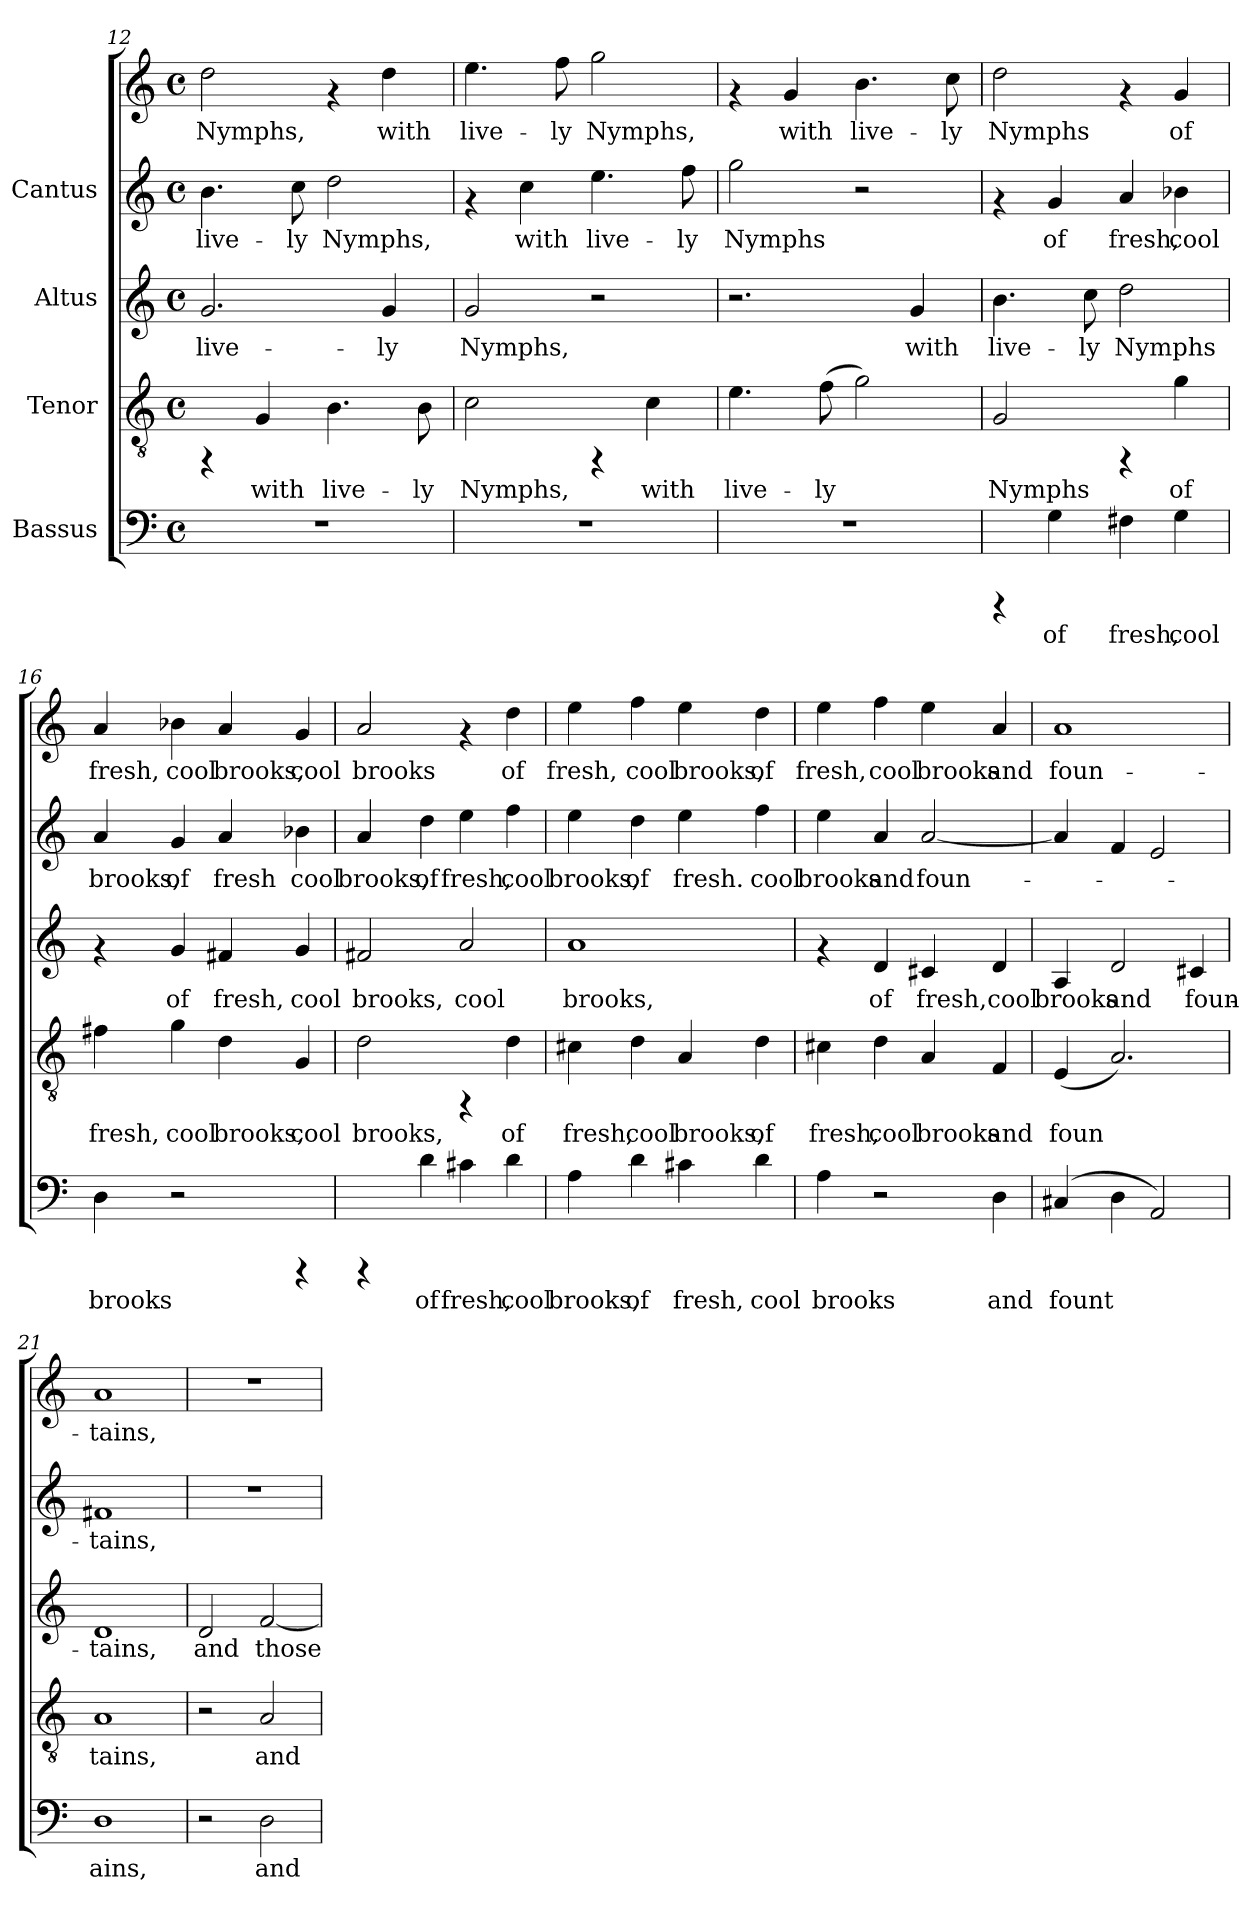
**kern	**text	**kern	**text	**kern	**text	**kern	**text	**kern	**text
*part4	*part4	*part3	*part3	*part2	*part2	*part1	*part1	*part1	*part1
*staff5	*staff5	*staff4	*staff4	*staff3	*staff3	*staff2	*staff2	*staff1	*staff1
*I"Bassus	*	*I"Tenor	*	*I"Altus	*	*I"Cantus	*	*	*
*clefF4	*	*clefGv2	*	*clefG2	*	*clefG2	*	*clefG2	*
*M4/4	*	*M4/4	*	*M4/4	*	*M4/4	*	*M4/4	*
*met(c)	*	*met(c)	*	*met(c)	*	*met(c)	*	*met(c)	*
=12	=12	=12	=12	=12	=12	=12	=12	=12	=12
!	!	!	!	!	!LO:LY:b:cj	!	!LO:LY:b:cj	!	!LO:LY:b:cj
1r	.	4rFF	.	2.g/	live-	4.b\	live-	2dd\	Nymphs,
!	!	!	!LO:LY:b:cj	!	!	!	!	!	!
.	.	4G/	with	.	.	.	.	.	.
!	!	!	!	!	!	!	!LO:LY:b:cj	!	!
.	.	.	.	.	.	8cc\	-ly	.	.
!	!	!	!LO:LY:b:cj	!	!	!	!LO:LY:b:cj	!	!
.	.	4.B\	live-	.	.	2dd\	Nymphs,	4rf	.
!	!	!	!	!	!LO:LY:b:cj	!	!	!	!LO:LY:b:cj
.	.	.	.	4g/	-ly	.	.	4dd\	with
!	!	!	!LO:LY:b:cj	!	!	!	!	!	!
.	.	8B\	-ly	.	.	.	.	.	.
=13	=13	=13	=13	=13	=13	=13	=13	=13	=13
!	!	!	!LO:LY:b:cj	!	!LO:LY:b:cj	!	!	!	!LO:LY:b:cj
1r	.	2c\	Nymphs,	2g/	Nymphs,	4rf	.	4.ee\	live-
!	!	!	!	!	!	!	!LO:LY:b:cj	!	!
.	.	.	.	.	.	4cc\	with	.	.
!	!	!	!	!	!	!	!	!	!LO:LY:b:cj
.	.	.	.	.	.	.	.	8ff\	-ly
!	!	!	!	!	!	!	!LO:LY:b:cj	!	!LO:LY:b:cj
.	.	4rFF	.	2r	.	4.ee\	live-	2gg\	Nymphs,
!	!	!	!LO:LY:b:cj	!	!	!	!	!	!
.	.	4c\	with	.	.	.	.	.	.
!	!	!	!	!	!	!	!LO:LY:b:cj	!	!
.	.	.	.	.	.	8ff\	-ly	.	.
!!LO:LB:g=z
=14	=14	=14	=14	=14	=14	=14	=14	=14	=14
!	!	!	!LO:LY:b:cj	!	!	!	!LO:LY:b:cj	!	!
1r	.	4.e\	live-	2.r	.	2gg\	Nymphs	4rf	.
!	!	!	!	!	!	!	!	!	!LO:LY:b:cj
.	.	.	.	.	.	.	.	4g/	with
!	!	!	!LO:LY:b:cj	!	!	!	!	!	!
.	.	(>8f\	-ly	.	.	.	.	.	.
!	!	!	!LO:LY:b:cj	!	!	!	!	!	!LO:LY:b:cj
.	.	2g\)	.	.	.	2r	.	4.b\	live-
!	!	!	!	!	!LO:LY:b:cj	!	!	!	!
.	.	.	.	4g/	with	.	.	.	.
!	!	!	!	!	!	!	!	!	!LO:LY:b:cj
.	.	.	.	.	.	.	.	8cc\	-ly
=15	=15	=15	=15	=15	=15	=15	=15	=15	=15
!	!	!	!LO:LY:b:cj	!	!LO:LY:b:cj	!	!	!	!LO:LY:b:cj
4rCCC	.	2G/	Nymphs	4.b\	live-	4rf	.	2dd\	Nymphs
!	!LO:LY:b:cj	!	!	!	!	!	!LO:LY:b:cj	!	!
4G\	of	.	.	.	.	4g/	of	.	.
!	!	!	!	!	!LO:LY:b:cj	!	!	!	!
.	.	.	.	8cc\	-ly	.	.	.	.
!	!LO:LY:b:cj	!	!	!	!LO:LY:b:cj	!	!LO:LY:b:cj	!	!
4F#X\	fresh,	4rFF	.	2dd\	Nymphs	4a/	fresh,	4rf	.
!	!LO:LY:b:cj	!	!LO:LY:b:cj	!	!	!	!LO:LY:b:cj	!	!LO:LY:b:cj
4G\	cool	4g\	of	.	.	4b-X\	cool	4g/	of
=16	=16	=16	=16	=16	=16	=16	=16	=16	=16
!	!LO:LY:b:cj	!	!LO:LY:b:cj	!	!	!	!LO:LY:b:cj	!	!LO:LY:b:cj
4D\	brooks	4f#X\	fresh,	4rf	.	4a/	brooks,	4a/	fresh,
!	!	!	!LO:LY:b:cj	!	!LO:LY:b:cj	!	!LO:LY:b:cj	!	!LO:LY:b:cj
2r	.	4g\	cool	4g/	of	4g/	of	4b-X\	cool
!	!	!	!LO:LY:b:cj	!	!LO:LY:b:cj	!	!LO:LY:b:cj	!	!LO:LY:b:cj
.	.	4d\	brooks,	4f#X/	fresh,	4a/	fresh	4a/	brooks,
!	!	!	!LO:LY:b:cj	!	!LO:LY:b:cj	!	!LO:LY:b:cj	!	!LO:LY:b:cj
4rCCC	.	4G/	cool	4g/	cool	4b-X\	cool	4g/	cool
=17	=17	=17	=17	=17	=17	=17	=17	=17	=17
!	!	!	!LO:LY:b:cj	!	!LO:LY:b:cj	!	!LO:LY:b:cj	!	!LO:LY:b:cj
4rCCC	.	2d\	brooks,	2f#X/	brooks,	4a/	brooks,	2a/	brooks
!	!LO:LY:b:cj	!	!	!	!	!	!LO:LY:b:cj	!	!
4d\	of	.	.	.	.	4dd\	of	.	.
!	!LO:LY:b:cj	!	!	!	!LO:LY:b:cj	!	!LO:LY:b:cj	!	!
4c#X\	fresh,	4rFF	.	2a/	cool	4ee\	fresh,	4rf	.
!	!LO:LY:b:cj	!	!LO:LY:b:cj	!	!	!	!LO:LY:b:cj	!	!LO:LY:b:cj
4d\	cool	4d\	of	.	.	4ff\	cool	4dd\	of
!!LO:LB:g=z
=18	=18	=18	=18	=18	=18	=18	=18	=18	=18
!	!LO:LY:b:cj	!	!LO:LY:b:cj	!	!LO:LY:b:cj	!	!LO:LY:b:cj	!	!LO:LY:b:cj
4A\	brooks,	4c#X\	fresh,	1a	brooks,	4ee\	brooks,	4ee\	fresh,
!	!LO:LY:b:cj	!	!LO:LY:b:cj	!	!	!	!LO:LY:b:cj	!	!LO:LY:b:cj
4d\	of	4d\	cool	.	.	4dd\	of	4ff\	cool
!	!LO:LY:b:cj	!	!LO:LY:b:cj	!	!	!	!LO:LY:b:cj	!	!LO:LY:b:cj
4c#X\	fresh,	4A/	brooks,	.	.	4ee\	fresh.	4ee\	brooks,
!	!LO:LY:b:cj	!	!LO:LY:b:cj	!	!	!	!LO:LY:b:cj	!	!LO:LY:b:cj
4d\	cool	4d\	of	.	.	4ff\	cool	4dd\	of
=19	=19	=19	=19	=19	=19	=19	=19	=19	=19
!	!LO:LY:b:cj	!	!LO:LY:b:cj	!	!	!	!LO:LY:b:cj	!	!LO:LY:b:cj
4A\	brooks	4c#X\	fresh,	4rf	.	4ee\	brooks	4ee\	fresh,
!	!	!	!LO:LY:b:cj	!	!LO:LY:b:cj	!	!LO:LY:b:cj	!	!LO:LY:b:cj
2r	.	4d\	cool	4d/	of	4a/	and	4ff\	cool
!	!	!	!LO:LY:b:cj	!	!LO:LY:b:cj	!	!LO:LY:b:cj	!	!LO:LY:b:cj
.	.	4A/	brooks	4c#X/	fresh,	[<2a/	foun-	4ee\	brooks
!	!LO:LY:b:cj	!	!LO:LY:b:cj	!	!LO:LY:b:cj	!	!	!	!LO:LY:b:cj
4D\	and	4F/	and	4d/	cool	.	.	4a/	and
=20	=20	=20	=20	=20	=20	=20	=20	=20	=20
!	!LO:LY:b:cj	!	!LO:LY:b:cj	!	!LO:LY:b:cj	!	!	!	!LO:LY:b:cj
(<4C#X/	fount-	(<4E/	foun-	4A/	brooks	4a/]	.	1a	-foun-
!	!LO:LY:b:cj	!	!LO:LY:b:cj	!	!LO:LY:b:cj	!	!	!	!
4D\	--	2.A/)	--	2d/	and	4f/	.	.	.
!	!LO:LY:b:cj	!	!	!	!	!	!	!	!
2AA/)	--	.	.	.	.	2e/	.	.	.
!	!	!	!	!	!LO:LY:b:cj	!	!	!	!
.	.	.	.	4c#X/	foun-	.	.	.	.
=21	=21	=21	=21	=21	=21	=21	=21	=21	=21
!	!LO:LY:b:cj	!	!LO:LY:b:cj	!	!LO:LY:b:cj	!	!LO:LY:b:cj	!	!LO:LY:b:cj
1D	-ains,	1A	-tains,	1d	-tains,	1f#X	tains,	1a	-tains,
=22	=22	=22	=22	=22	=22	=22	=22	=22	=22
!	!	!	!	!	!LO:LY:b:cj	!	!	!	!
2r	.	2r	.	2d/	and	1r	.	1r	.
!	!LO:LY:b:cj	!	!LO:LY:b:cj	!	!LO:LY:b:cj	!	!	!	!
2D\	and	2A/	and	[<2f/	those	.	.	.	.
=	=	=	=	=	=	=	=	=	=
*-	*-	*-	*-	*-	*-	*-	*-	*-	*-
